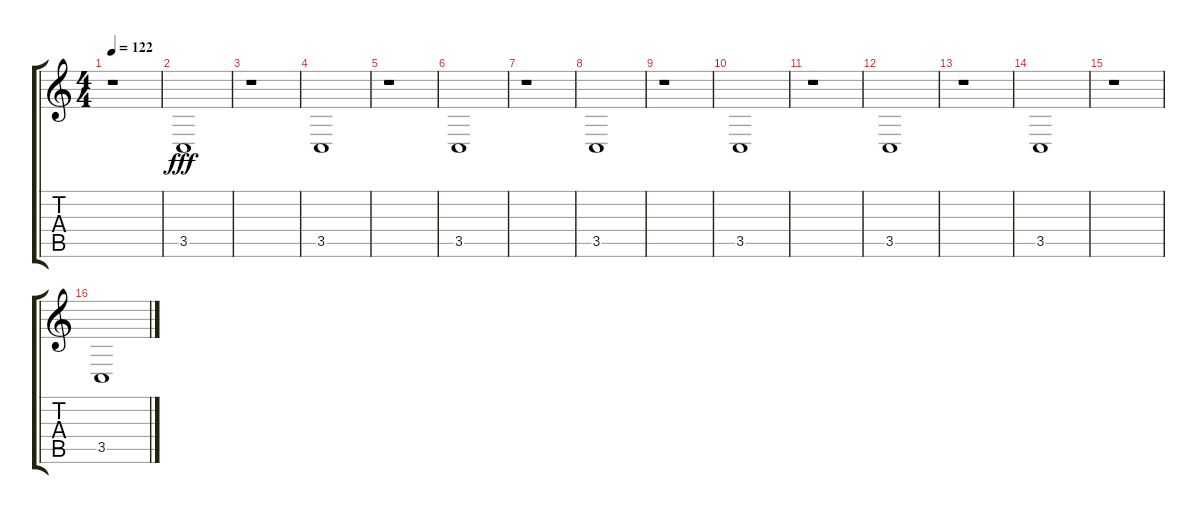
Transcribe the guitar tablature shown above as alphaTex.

\track "" {instrument fx3crystal}
\staff {score tabs}
\tuning (E4 B3 G3 D3 A2 E2) {hide}
\ts (4 4)
\tempo 122
\clef g2
\ks c
r.1{dy f} |
3.5.1{dy fff} |
r.1 |
3.5.1 |
r.1 |
3.5.1 |
r.1 |
3.5.1 |
r.1 |
3.5.1 |
r.1 |
3.5.1 |
r.1 |
3.5.1 |
r.1 |
3.5.1
